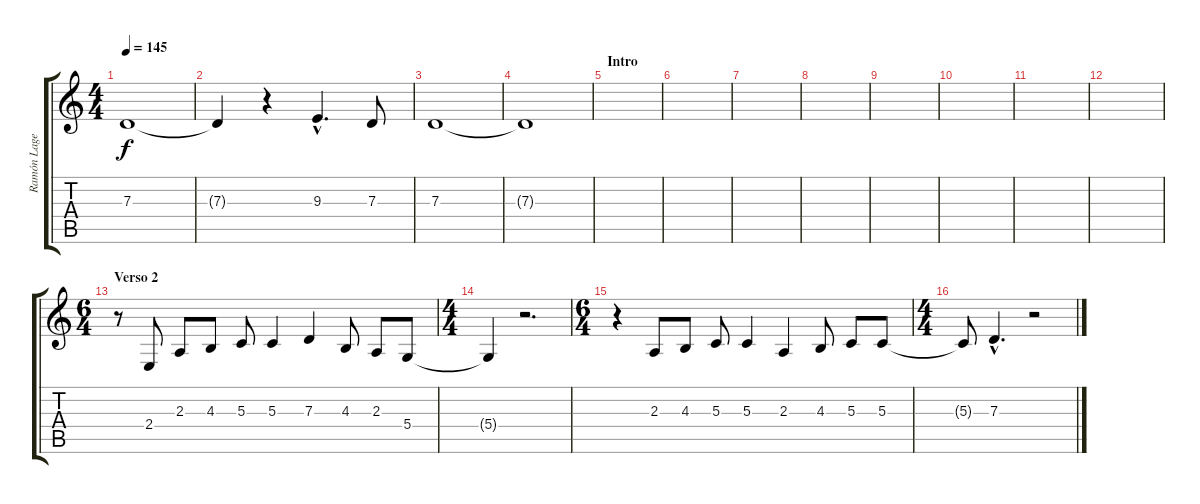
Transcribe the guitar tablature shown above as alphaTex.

\track ("Ramón Lage" "Ramón Lage") {instrument lead1square}
\staff {score tabs}
\tuning (E4 B3 G3 D3 A2 E2) {hide}
\ts (4 4)
\tempo 145
\clef g2
\ks c
7.3.1{dy f} |
7.3{t}.4 r.4 9.3{hac}.4{d} 7.3.8 |
7.3.1 |
7.3{t}.1 |
\section ("" "Intro")
|
|
|
|
|
|
|
|
\ts (6 4)
\section ("" "Verso 2")
r.8 2.4.8{volume 14} 2.3.8 4.3.8 5.3.8 5.3.4 7.3.4 4.3.8 2.3.8 5.4.8 |
\ts (4 4)
5.4{t}.4 r.2{d} |
\ts (6 4)
r.4 2.3.8 4.3.8 5.3.8 5.3.4 2.3.4 4.3.8 5.3.8 5.3.8 |
\ts (4 4)
5.3{t}.8 7.3{hac}.4{d} r.2
